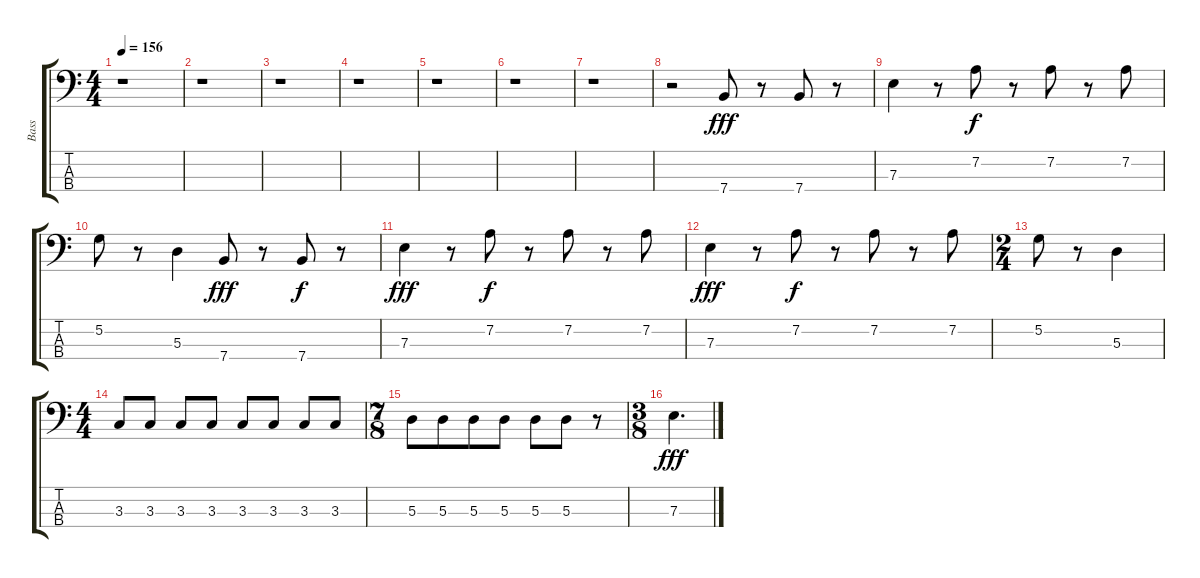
\track ("Bass" "Bass") {instrument electricbasspick}
\staff {score tabs}
\tuning (G2 D2 A1 E1) {hide}
\ts (4 4)
\tempo 156
\clef f4
\ks c
r.1{dy f} |
r.1 |
r.1 |
r.1 |
r.1 |
r.1 |
r.1 |
r.2 7.4.8{dy fff} r.8 7.4.8 r.8 |
7.3.4 r.8 7.2.8{dy f} r.8 7.2.8 r.8 7.2.8 |
5.2.8 r.8 5.3.4 7.4.8{dy fff} r.8 7.4.8{dy f} r.8 |
7.3.4{dy fff} r.8 7.2.8{dy f} r.8 7.2.8 r.8 7.2.8 |
7.3.4{dy fff} r.8 7.2.8{dy f} r.8 7.2.8 r.8 7.2.8 |
\ts (2 4)
5.2.8 r.8 5.3.4 |
\ts (4 4)
3.3.8 3.3.8 3.3.8 3.3.8 3.3.8 3.3.8 3.3.8 3.3.8 |
\ts (7 8)
5.3.8 5.3.8 5.3.8 5.3.8 5.3.8 5.3.8 r.8 |
\ts (3 8)
7.3.4{d dy fff}
